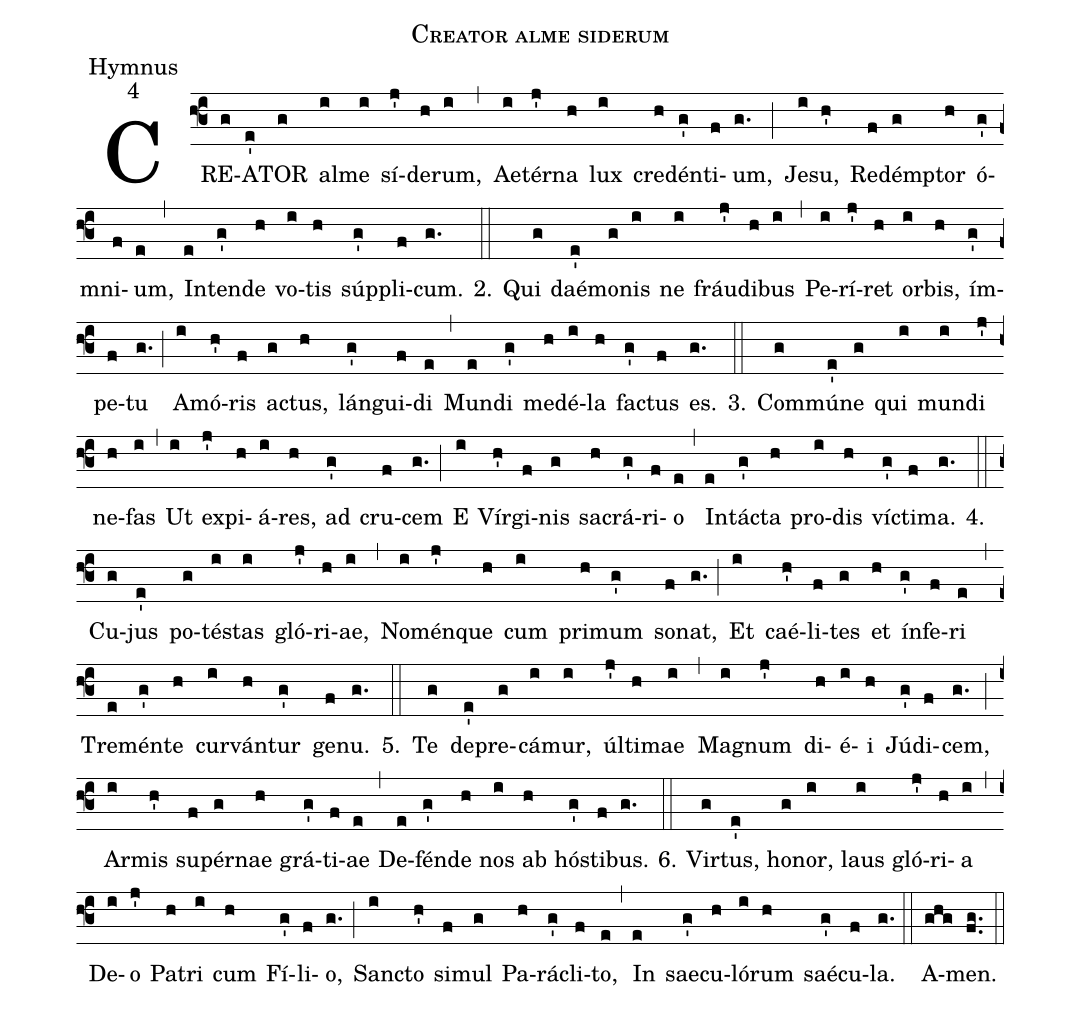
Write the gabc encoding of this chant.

name:Creator alme siderum;
office-part:Hymnus;
mode:4;
%%
(f3) CRE(g)A(e')TOR(g) al(i)me(i) sí(j')de(h)rum,(i) (,) Ae(i)tér(j')na(h) lux(i) cre(h)dén(g')ti(f)um,(g.) (;) Je(i)su,(h') Re(f)démp(g)tor(h) ó(g')mni(f)um,(e) (,) In(e)ten(g')de(h) vo(i)tis(h) súp(g')pli(f)cum.(g.) 2.(::) Qui(g) daé(e')mo(g)nis(i) ne(i) fráu(j')di(h)bus(i) (,) Pe(i)rí(j')ret(h) or(i)bis,(h) ím(g')pe(f)tu(g.) (;) A(i)mó(h')ris(f) a(g)ctus,(h) lán(g')gui(f)di(e) (,) Mun(e)di(g') me(h)dé(i)la(h) fa(g')ctus(f) es.(g.) 3.(::) Com(g)mú(e')ne(g) qui(i) mun(i)di(j') ne(h)fas(i) (,) Ut(i) ex(j')pi(h)á(i)res,(h) ad(g') cru(f)cem(g.) (;) E(i) Vír(h')gi(f)nis(g) sa(h)crá(g')ri(f)o(e) (,) In(e)tá(g')cta(h) pro(i)dis(h) ví(g')cti(f)ma.(g.) 4.(::) Cu(g)jus(e') po(g)té(i)stas(i) gló(j')ri(h)ae,(i) (,) No(i)mén(j')que(h) cum(i) pri(h)mum(g') so(f)nat,(g.) (;) Et(i) caé(h')li(f)tes(g) et(h) ín(g')fe(f)ri(e) (,) Tre(e)mén(g')te(h) cur(i)ván(h)tur(g') ge(f)nu.(g.) 5.(::) Te(g) de(e')pre(g)cá(i)mur,(i) úl(j')ti(h)mae(i) (,) Ma(i)gnum(j') di(h)é(i)i(h) Jú(g')di(f)cem,(g.) (;) Ar(i)mis(h') su(f)pér(g)nae(h) grá(g')ti(f)ae(e) (,) De(e)fén(g')de(h) nos(i) ab(h) hó(g')sti(f)bus.(g.) 6.(::) Vir(g)tus,(e') ho(g)nor,(i) laus(i) gló(j')ri(h)a(i) (,) De(i)o(j') Pa(h)tri(i) cum(h) Fí(g')li(f)o,(g.) (;) San(i)cto(h') si(f)mul(g) Pa(h)rá(g')cli(f)to,(e) (,) In(e) sae(g')cu(h)ló(i)rum(h) saé(g')cu(f)la.(g.) (::) A(ghg)men.(fg..) (::)
